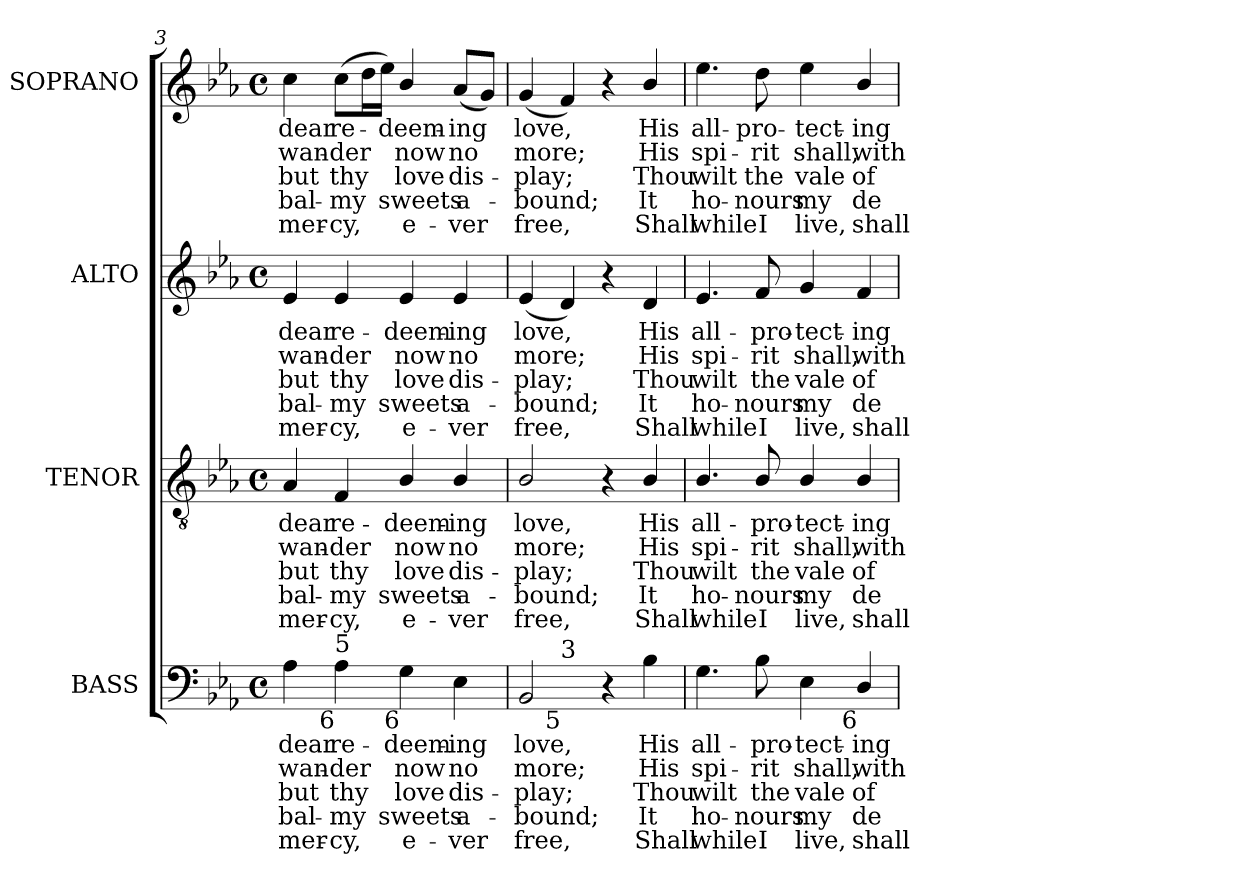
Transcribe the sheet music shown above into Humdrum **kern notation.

**kern	**text	**text	**text	**text	**text	**kern	**text	**text	**text	**text	**text	**kern	**text	**text	**text	**text	**text	**kern	**text	**text	**text	**text	**text
*part4	*part4	*part4	*part4	*part4	*part4	*part3	*part3	*part3	*part3	*part3	*part3	*part2	*part2	*part2	*part2	*part2	*part2	*part1	*part1	*part1	*part1	*part1	*part1
*staff4	*staff4	*staff4	*staff4	*staff4	*staff4	*staff3	*staff3	*staff3	*staff3	*staff3	*staff3	*staff2	*staff2	*staff2	*staff2	*staff2	*staff2	*staff1	*staff1	*staff1	*staff1	*staff1	*staff1
*I"BASS	*	*	*	*	*	*I"TENOR	*	*	*	*	*	*I"ALTO	*	*	*	*	*	*I"SOPRANO	*	*	*	*	*
*I'B.	*	*	*	*	*	*I'T.	*	*	*	*	*	*I'A.	*	*	*	*	*	*I'S.	*	*	*	*	*
*clefF4	*	*	*	*	*	*clefGv2	*	*	*	*	*	*clefG2	*	*	*	*	*	*clefG2	*	*	*	*	*
*	*	*	*	*	*	*ITrd7c12	*	*	*	*	*	*	*	*	*	*	*	*	*	*	*	*	*
*k[b-e-a-]	*	*	*	*	*	*k[b-e-a-]	*	*	*	*	*	*k[b-e-a-]	*	*	*	*	*	*k[b-e-a-]	*	*	*	*	*
*E-:	*	*	*	*	*	*E-:	*	*	*	*	*	*E-:	*	*	*	*	*	*E-:	*	*	*	*	*
*M4/4	*	*	*	*	*	*M4/4	*	*	*	*	*	*M4/4	*	*	*	*	*	*M4/4	*	*	*	*	*
*met(c)	*	*	*	*	*	*met(c)	*	*	*	*	*	*met(c)	*	*	*	*	*	*met(c)	*	*	*	*	*
=3	=3	=3	=3	=3	=3	=3	=3	=3	=3	=3	=3	=3	=3	=3	=3	=3	=3	=3	=3	=3	=3	=3	=3
!	!LO:LY:b:color=#000000	!LO:LY:b:color=#000000	!LO:LY:b:color=#000000	!LO:LY:b:color=#000000	!LO:LY:b:color=#000000	!	!	!	!	!	!	!	!	!	!	!	!	!	!	!	!	!	!
!	!	!	!	!	!	!	!LO:LY:b:color=#000000	!LO:LY:b:color=#000000	!LO:LY:b:color=#000000	!LO:LY:b:color=#000000	!LO:LY:b:color=#000000	!	!	!	!	!	!	!	!	!	!	!	!
!	!	!	!	!	!	!	!	!	!	!	!	!	!LO:LY:b:color=#000000	!LO:LY:b:color=#000000	!LO:LY:b:color=#000000	!LO:LY:b:color=#000000	!LO:LY:b:color=#000000	!	!	!	!	!	!
!	!	!	!	!	!	!	!	!	!	!	!	!	!	!	!	!	!	!	!LO:LY:b:color=#000000	!LO:LY:b:color=#000000	!LO:LY:b:color=#000000	!LO:LY:b:color=#000000	!LO:LY:b:color=#000000
4A-i\	dear	wan-	but	bal-	-mer-	4AA-i/	dear	wan-	but	bal-	-mer-	4e-i/	dear	wan-	but	bal-	-mer-	4cci\	dear	wan-	but	bal-	-mer-
!	!LO:LY:b:color=#000000	!LO:LY:b:color=#000000	!LO:LY:b:color=#000000	!LO:LY:b:color=#000000	!LO:LY:b:color=#000000	!	!	!	!	!	!	!	!	!	!	!	!	!	!	!	!	!	!
!	!	!	!	!	!	!	!LO:LY:b:color=#000000	!LO:LY:b:color=#000000	!LO:LY:b:color=#000000	!LO:LY:b:color=#000000	!LO:LY:b:color=#000000	!	!	!	!	!	!	!	!	!	!	!	!
!	!	!	!	!	!	!	!	!	!	!	!	!	!LO:LY:b:color=#000000	!LO:LY:b:color=#000000	!LO:LY:b:color=#000000	!LO:LY:b:color=#000000	!LO:LY:b:color=#000000	!	!	!	!	!	!
!LO:TX:b:rj:t=6	!	!	!	!	!	!	!	!	!	!	!	!	!	!	!	!	!	!	!	!	!	!	!
!LO:TX:t=5	!	!	!	!	!	!	!	!	!	!	!	!	!	!	!	!	!	!	!	!	!	!	!
!	!	!	!	!	!	!	!	!	!	!	!	!	!	!	!	!	!	!	!LO:LY:b:color=#000000	!LO:LY:b:color=#000000	!LO:LY:b:color=#000000	!LO:LY:b:color=#000000	!LO:LY:b:color=#000000
4A-i\	re-	-der	-thy	my	cy,	4FFi/	re-	-der	-thy	my	cy,	4e-i/	re-	-der	-thy	my	cy,	(8cci\L	re-	-der	-thy	my	cy,
.	.	.	.	.	.	.	.	.	.	.	.	.	.	.	.	.	.	16ddi\L	.	.	.	.	.
.	.	.	.	.	.	.	.	.	.	.	.	.	.	.	.	.	.	16ee-i\JJ)	.	.	.	.	.
!	!LO:LY:b:color=#000000	!LO:LY:b:color=#000000	!LO:LY:b:color=#000000	!LO:LY:b:color=#000000	!LO:LY:b:color=#000000	!	!	!	!	!	!	!	!	!	!	!	!	!	!	!	!	!	!
!	!	!	!	!	!	!	!LO:LY:b:color=#000000	!LO:LY:b:color=#000000	!LO:LY:b:color=#000000	!LO:LY:b:color=#000000	!LO:LY:b:color=#000000	!	!	!	!	!	!	!	!	!	!	!	!
!	!	!	!	!	!	!	!	!	!	!	!	!	!LO:LY:b:color=#000000	!LO:LY:b:color=#000000	!LO:LY:b:color=#000000	!LO:LY:b:color=#000000	!LO:LY:b:color=#000000	!	!	!	!	!	!
!LO:TX:b:rj:t=6	!	!	!	!	!	!	!	!	!	!	!	!	!	!	!	!	!	!	!	!	!	!	!
!	!	!	!	!	!	!	!	!	!	!	!	!	!	!	!	!	!	!	!LO:LY:b:color=#000000	!LO:LY:b:color=#000000	!LO:LY:b:color=#000000	!LO:LY:b:color=#000000	!LO:LY:b:color=#000000
4Gi\	-deem-	now	love	sweets	e-	4BB-i/	-deem-	now	love	sweets	e-	4e-i/	-deem-	now	love	sweets	e-	4b-i/	-deem-	now	love	-sweets	e-
!	!LO:LY:b:color=#000000	!LO:LY:b:color=#000000	!LO:LY:b:color=#000000	!LO:LY:b:color=#000000	!LO:LY:b:color=#000000	!	!	!	!	!	!	!	!	!	!	!	!	!	!	!	!	!	!
!	!	!	!	!	!	!	!LO:LY:b:color=#000000	!LO:LY:b:color=#000000	!LO:LY:b:color=#000000	!LO:LY:b:color=#000000	!LO:LY:b:color=#000000	!	!	!	!	!	!	!	!	!	!	!	!
!	!	!	!	!	!	!	!	!	!	!	!	!	!LO:LY:b:color=#000000	!LO:LY:b:color=#000000	!LO:LY:b:color=#000000	!LO:LY:b:color=#000000	!LO:LY:b:color=#000000	!	!	!	!	!	!
!	!	!	!	!	!	!	!	!	!	!	!	!	!	!	!	!	!	!	!LO:LY:b:color=#000000	!LO:LY:b:color=#000000	!LO:LY:b:color=#000000	!LO:LY:b:color=#000000	!LO:LY:b:color=#000000
4E-i\	-ing	no	-dis-	-a-	-ver	4BB-i/	-ing	no	-dis-	-a-	-ver	4e-i/	-ing	no	-dis-	-a-	-ver	(8a-i/L	-ing	no	dis-	-a-	-ver
.	.	.	.	.	.	.	.	.	.	.	.	.	.	.	.	.	.	8gi/J)	.	.	.	.	.
=4	=4	=4	=4	=4	=4	=4	=4	=4	=4	=4	=4	=4	=4	=4	=4	=4	=4	=4	=4	=4	=4	=4	=4
!	!LO:LY:b:color=#000000	!LO:LY:b:color=#000000	!LO:LY:b:color=#000000	!LO:LY:b:color=#000000	!LO:LY:b:color=#000000	!	!	!	!	!	!	!	!	!	!	!	!	!	!	!	!	!	!
!	!	!	!	!	!	!	!LO:LY:b:color=#000000	!LO:LY:b:color=#000000	!LO:LY:b:color=#000000	!LO:LY:b:color=#000000	!LO:LY:b:color=#000000	!	!	!	!	!	!	!	!	!	!	!	!
!	!	!	!	!	!	!	!	!	!	!	!	!	!LO:LY:b:color=#000000	!LO:LY:b:color=#000000	!LO:LY:b:color=#000000	!LO:LY:b:color=#000000	!LO:LY:b:color=#000000	!	!	!	!	!	!
!LO:TX:b:rj:t=6	!	!	!	!	!	!	!	!	!	!	!	!	!	!	!	!	!	!	!	!	!	!	!
!LO:TX:t=4	!	!	!	!	!	!	!	!	!	!	!	!	!	!	!	!	!	!	!	!	!	!	!
!	!	!	!	!	!	!	!	!	!	!	!	!	!	!	!	!	!	!	!LO:LY:b:color=#000000	!LO:LY:b:color=#000000	!LO:LY:b:color=#000000	!LO:LY:b:color=#000000	!LO:LY:b:color=#000000
*^	*	*	*	*	*	*	*	*	*	*	*	*	*	*	*	*	*	*	*	*	*	*	*
2BB-i/	4ryy	love,	more;	play;	bound;	free,	2BB-i/	love,	more;	play;	bound;	free,	(4e-i/	love,	more;	play;	bound;	free,	(4gi/	love,	more;	play;	bound;	free,
!	!LO:TX:b:rj:t=5	!	!	!	!	!	!	!	!	!	!	!	!	!	!	!	!	!	!	!	!	!	!	!
!	!LO:TX:t=3	!	!	!	!	!	!	!	!	!	!	!	!	!	!	!	!	!	!	!	!	!	!	!
.	2.ryy	.	.	.	.	.	.	.	.	.	.	.	4di/)	.	.	.	.	.	4fi/)	.	.	.	.	.
4r	.	.	.	.	.	.	4r	.	.	.	.	.	4r	.	.	.	.	.	4r	.	.	.	.	.
!	!	!LO:LY:b:color=#000000	!LO:LY:b:color=#000000	!LO:LY:b:color=#000000	!LO:LY:b:color=#000000	!LO:LY:b:color=#000000	!	!	!	!	!	!	!	!	!	!	!	!	!	!	!	!	!	!
!	!	!	!	!	!	!	!	!LO:LY:b:color=#000000	!LO:LY:b:color=#000000	!LO:LY:b:color=#000000	!LO:LY:b:color=#000000	!LO:LY:b:color=#000000	!	!	!	!	!	!	!	!	!	!	!	!
!	!	!	!	!	!	!	!	!	!	!	!	!	!	!LO:LY:b:color=#000000	!LO:LY:b:color=#000000	!LO:LY:b:color=#000000	!LO:LY:b:color=#000000	!LO:LY:b:color=#000000	!	!	!	!	!	!
!	!	!	!	!	!	!	!	!	!	!	!	!	!	!	!	!	!	!	!	!LO:LY:b:color=#000000	!LO:LY:b:color=#000000	!LO:LY:b:color=#000000	!LO:LY:b:color=#000000	!LO:LY:b:color=#000000
4B-i\	.	His	His	Thou	It	Shall	4BB-i/	His	His	Thou	It	Shall	4di/	His	His	Thou	It	Shall	4b-i/	His	His	Thou	It	Shall
*v	*v	*	*	*	*	*	*	*	*	*	*	*	*	*	*	*	*	*	*	*	*	*	*	*
=5	=5	=5	=5	=5	=5	=5	=5	=5	=5	=5	=5	=5	=5	=5	=5	=5	=5	=5	=5	=5	=5	=5	=5
*^	*	*	*	*	*	*	*	*	*	*	*	*	*	*	*	*	*	*	*	*	*	*	*
!	!	!LO:LY:b:color=#000000	!LO:LY:b:color=#000000	!LO:LY:b:color=#000000	!LO:LY:b:color=#000000	!LO:LY:b:color=#000000	!	!	!	!	!	!	!	!	!	!	!	!	!	!	!	!	!	!
*v	*v	*	*	*	*	*	*	*	*	*	*	*	*	*	*	*	*	*	*	*	*	*	*	*
*^	*	*	*	*	*	*	*	*	*	*	*	*	*	*	*	*	*	*	*	*	*	*	*
!	!	!	!	!	!	!	!	!LO:LY:b:color=#000000	!LO:LY:b:color=#000000	!LO:LY:b:color=#000000	!LO:LY:b:color=#000000	!LO:LY:b:color=#000000	!	!	!	!	!	!	!	!	!	!	!	!
*v	*v	*	*	*	*	*	*	*	*	*	*	*	*	*	*	*	*	*	*	*	*	*	*	*
*^	*	*	*	*	*	*	*	*	*	*	*	*	*	*	*	*	*	*	*	*	*	*	*
!	!	!	!	!	!	!	!	!	!	!	!	!	!	!LO:LY:b:color=#000000	!LO:LY:b:color=#000000	!LO:LY:b:color=#000000	!LO:LY:b:color=#000000	!LO:LY:b:color=#000000	!	!	!	!	!	!
*v	*v	*	*	*	*	*	*	*	*	*	*	*	*	*	*	*	*	*	*	*	*	*	*	*
*^	*	*	*	*	*	*	*	*	*	*	*	*	*	*	*	*	*	*	*	*	*	*	*
!LO:TX:b:rj:t=6	!	!	!	!	!	!	!	!	!	!	!	!	!	!	!	!	!	!	!	!	!	!	!	!
!	!	!	!	!	!	!	!	!	!	!	!	!	!	!	!	!	!	!	!	!LO:LY:b:color=#000000	!LO:LY:b:color=#000000	!LO:LY:b:color=#000000	!LO:LY:b:color=#000000	!LO:LY:b:color=#000000
*v	*v	*	*	*	*	*	*	*	*	*	*	*	*	*	*	*	*	*	*	*	*	*	*	*
4.Gi\	all-	spi-	wilt	ho-	-while	4.BB-i/	all-	spi-	wilt	ho-	-while	4.e-i/	all-	spi-	wilt	ho-	-while	4.ee-i\	all-	spi-	wilt	ho-	-while
!	!LO:LY:b:color=#000000	!LO:LY:b:color=#000000	!LO:LY:b:color=#000000	!LO:LY:b:color=#000000	!LO:LY:b:color=#000000	!	!	!	!	!	!	!	!	!	!	!	!	!	!	!	!	!	!
!	!	!	!	!	!	!	!LO:LY:b:color=#000000	!LO:LY:b:color=#000000	!LO:LY:b:color=#000000	!LO:LY:b:color=#000000	!LO:LY:b:color=#000000	!	!	!	!	!	!	!	!	!	!	!	!
!	!	!	!	!	!	!	!	!	!	!	!	!	!LO:LY:b:color=#000000	!LO:LY:b:color=#000000	!LO:LY:b:color=#000000	!LO:LY:b:color=#000000	!LO:LY:b:color=#000000	!	!	!	!	!	!
!	!	!	!	!	!	!	!	!	!	!	!	!	!	!	!	!	!	!	!LO:LY:b:color=#000000	!LO:LY:b:color=#000000	!LO:LY:b:color=#000000	!LO:LY:b:color=#000000	!LO:LY:b:color=#000000
8B-i\	-pro-	-rit	the	nours	I	8BB-i/	-pro-	-rit	the	nours	I	8fi/	-pro-	-rit	the	nours	I	8ddi\	-pro-	-rit	the	nours	I
!	!LO:LY:b:color=#000000	!LO:LY:b:color=#000000	!LO:LY:b:color=#000000	!LO:LY:b:color=#000000	!LO:LY:b:color=#000000	!	!	!	!	!	!	!	!	!	!	!	!	!	!	!	!	!	!
!	!	!	!	!	!	!	!LO:LY:b:color=#000000	!LO:LY:b:color=#000000	!LO:LY:b:color=#000000	!LO:LY:b:color=#000000	!LO:LY:b:color=#000000	!	!	!	!	!	!	!	!	!	!	!	!
!	!	!	!	!	!	!	!	!	!	!	!	!	!LO:LY:b:color=#000000	!LO:LY:b:color=#000000	!LO:LY:b:color=#000000	!LO:LY:b:color=#000000	!LO:LY:b:color=#000000	!	!	!	!	!	!
!	!	!	!	!	!	!	!	!	!	!	!	!	!	!	!	!	!	!	!LO:LY:b:color=#000000	!LO:LY:b:color=#000000	!LO:LY:b:color=#000000	!LO:LY:b:color=#000000	!LO:LY:b:color=#000000
4E-i\	-tect-	shall,	vale	my	live,	4BB-i/	-tect-	shall,	vale	my	live,	4gi/	-tect-	shall,	vale	my	live,	4ee-i\	-tect-	shall,	vale	my	live,
!	!LO:LY:b:color=#000000	!LO:LY:b:color=#000000	!LO:LY:b:color=#000000	!LO:LY:b:color=#000000	!LO:LY:b:color=#000000	!	!	!	!	!	!	!	!	!	!	!	!	!	!	!	!	!	!
!	!	!	!	!	!	!	!LO:LY:b:color=#000000	!LO:LY:b:color=#000000	!LO:LY:b:color=#000000	!LO:LY:b:color=#000000	!LO:LY:b:color=#000000	!	!	!	!	!	!	!	!	!	!	!	!
!	!	!	!	!	!	!	!	!	!	!	!	!	!LO:LY:b:color=#000000	!LO:LY:b:color=#000000	!LO:LY:b:color=#000000	!LO:LY:b:color=#000000	!LO:LY:b:color=#000000	!	!	!	!	!	!
!LO:TX:b:rj:t=6	!	!	!	!	!	!	!	!	!	!	!	!	!	!	!	!	!	!	!	!	!	!	!
!	!	!	!	!	!	!	!	!	!	!	!	!	!	!	!	!	!	!	!LO:LY:b:color=#000000	!LO:LY:b:color=#000000	!LO:LY:b:color=#000000	!LO:LY:b:color=#000000	!LO:LY:b:color=#000000
4Di/	-ing	with	of	de-	-shall	4BB-i/	-ing	with	of	de-	-shall	4fi/	-ing	with	of	de-	-shall	4b-i/	-ing	with	of	de-	-shall
=	=	=	=	=	=	=	=	=	=	=	=	=	=	=	=	=	=	=	=	=	=	=	=
*-	*-	*-	*-	*-	*-	*-	*-	*-	*-	*-	*-	*-	*-	*-	*-	*-	*-	*-	*-	*-	*-	*-	*-
